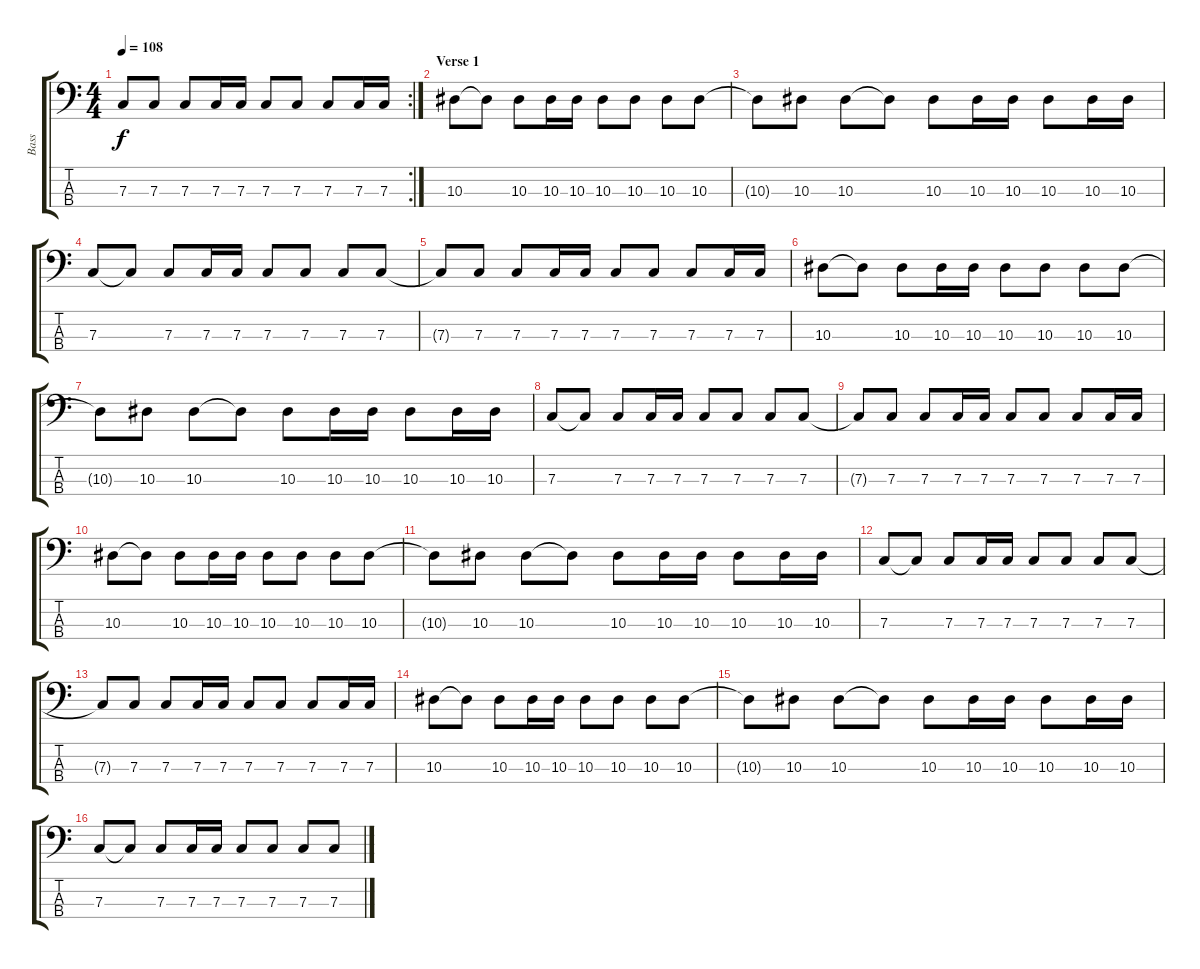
\track ("Bass" "Bass") {instrument electricbassfinger}
\staff {score tabs}
\tuning (Eb2 Bb1 F1 C1) {hide}
\rc 2
\ts (4 4)
\tempo 108
\clef f4
\ks c
7.3{t}.8{dy f} 7.3.8 7.3.8 7.3.16 7.3.16 7.3.8 7.3.8 7.3.8 7.3.16 7.3.16 |
\section ("" "Verse 1")
10.3.8 10.3{t}.8 10.3.8 10.3.16 10.3.16 10.3.8 10.3.8 10.3.8 10.3.8 |
10.3{t}.8 10.3.8 10.3.8 10.3{t}.8 10.3.8 10.3.16 10.3.16 10.3.8 10.3.16 10.3.16 |
7.3.8 7.3{t}.8 7.3.8 7.3.16 7.3.16 7.3.8 7.3.8 7.3.8 7.3.8 |
7.3{t}.8 7.3.8 7.3.8 7.3.16 7.3.16 7.3.8 7.3.8 7.3.8 7.3.16 7.3.16 |
10.3.8 10.3{t}.8 10.3.8 10.3.16 10.3.16 10.3.8 10.3.8 10.3.8 10.3.8 |
10.3{t}.8 10.3.8 10.3.8 10.3{t}.8 10.3.8 10.3.16 10.3.16 10.3.8 10.3.16 10.3.16 |
7.3.8 7.3{t}.8 7.3.8 7.3.16 7.3.16 7.3.8 7.3.8 7.3.8 7.3.8 |
7.3{t}.8 7.3.8 7.3.8 7.3.16 7.3.16 7.3.8 7.3.8 7.3.8 7.3.16 7.3.16 |
10.3.8 10.3{t}.8 10.3.8 10.3.16 10.3.16 10.3.8 10.3.8 10.3.8 10.3.8 |
10.3{t}.8 10.3.8 10.3.8 10.3{t}.8 10.3.8 10.3.16 10.3.16 10.3.8 10.3.16 10.3.16 |
7.3.8 7.3{t}.8 7.3.8 7.3.16 7.3.16 7.3.8 7.3.8 7.3.8 7.3.8 |
7.3{t}.8 7.3.8 7.3.8 7.3.16 7.3.16 7.3.8 7.3.8 7.3.8 7.3.16 7.3.16 |
10.3.8 10.3{t}.8 10.3.8 10.3.16 10.3.16 10.3.8 10.3.8 10.3.8 10.3.8 |
10.3{t}.8 10.3.8 10.3.8 10.3{t}.8 10.3.8 10.3.16 10.3.16 10.3.8 10.3.16 10.3.16 |
7.3.8 7.3{t}.8 7.3.8 7.3.16 7.3.16 7.3.8 7.3.8 7.3.8 7.3.8
